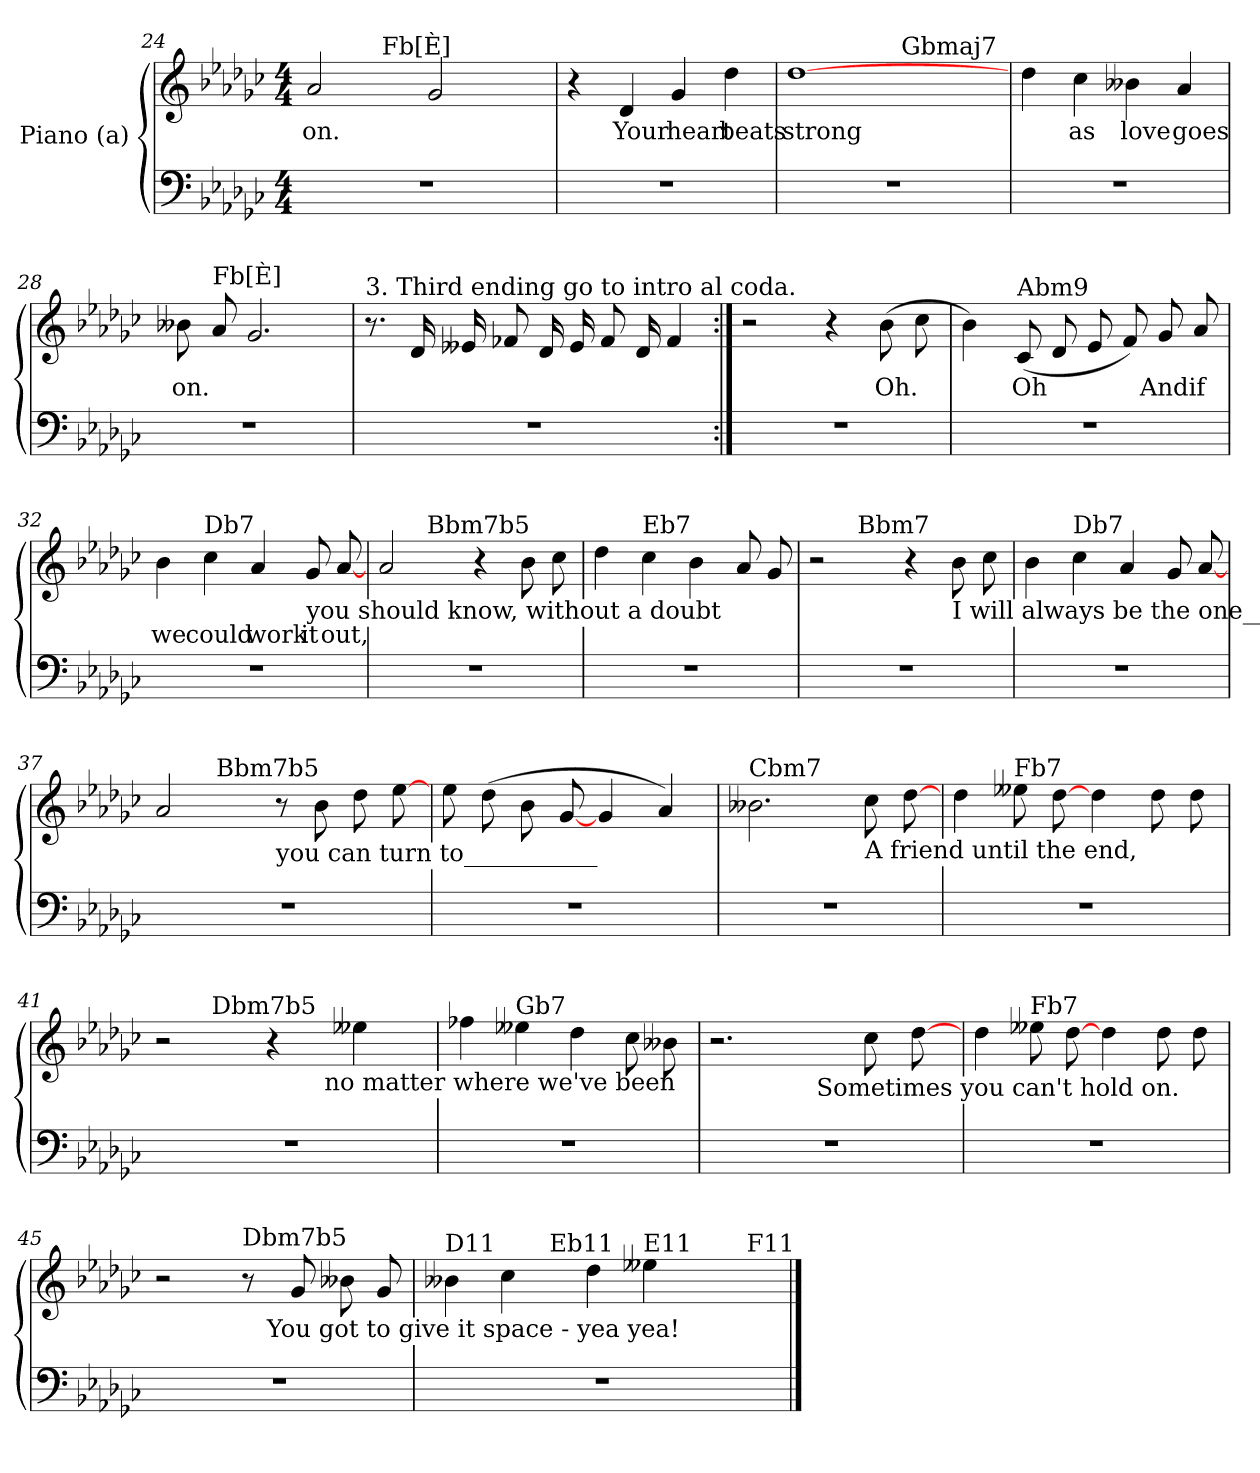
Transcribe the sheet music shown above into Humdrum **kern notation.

**kern	**kern	**text
*part1	*part1	*part1
*staff2	*staff1	*staff1
*I"Piano (a)	*	*
*clefF4	*clefG2	*
*k[b-e-a-d-g-c-]	*k[b-e-a-d-g-c-]	*
*G-:	*G-:	*
*M4/4	*M4/4	*
=24	=24	=24
*	*^	*
1r	2a-	4ryy	-on.
.	.	32ryy	.
.	.	128ryy	.
.	.	512ryy	.
!	!	!LO:TX:a:t=Fb[È]	!
.	.	2ryy	.
.	2g-	.	.
.	.	8ryy	.
.	.	16ryy	.
.	.	64ryy	.
.	.	256.ryy	.
*	*v	*v	*
=25	=25	=25
1r	4r	.
.	4d-	-Your
.	4g-	-heart
.	4dd-	-beats
=26	=26	=26
*	*^	*
1r	[1dd-	4ryy	-strong
.	.	8ryy	.
.	.	32ryy	.
.	.	64ryy	.
.	.	256ryy	.
!	!	!LO:TX:a:t=Gbmaj7	!
.	.	2ryy	.
.	.	16ryy	.
.	.	128.ryy	.
*	*v	*v	*
=27	=27	=27
1r	4dd-	.
.	4cc-	-as
.	4b--	-love
.	4a-	-goes
=28	=28	=28
1r	8b--L	-on.
!	!LO:TX:a:t=Fb[È]	!
.	8a-	.
.	2.g-	.
=29	=29	=29
!	!LO:TX:a:t=3. Third ending go to intro al coda.	!
1r	8.r	.
.	16d-	.
.	16e--LL	.
.	8f-	.
.	16d-	.
.	16e--LL	.
.	8f-	.
.	16d-	.
.	4f-	.
=30:|!	=30:|!	=30:|!
1r	2r	.
.	4r	.
.	(8b-L	-Oh.
.	8cc-	.
=31	=31	=31
1r	4b-)	.
!	!LO:TX:a:t=Abm9	!
.	(8c-L	-Oh
.	8d-	.
.	8e-L	.
.	8f)	.
.	8g-	-And
.	8a-	-if
=32	=32	=32
1r	4b-	-we
!	!LO:TX:a:t=Db7	!
.	4cc-	-could
.	4a-	-work
!	!LO:TX:b:t=you should know, without a doubt	!
.	8g-L	-it
.	[8a-	-out,
=33	=33	=33
*	*^	*
1r	2a-	4ryy	.
!	!	!LO:TX:a:t=Bbm7b5	!
.	.	2.ryy	.
.	4r	.	.
.	8b-L	.	.
.	8cc-	.	.
*	*v	*v	*
=34	=34	=34
1r	4dd-	.
!	!LO:TX:a:t=Eb7	!
.	4cc-	.
.	4b-	.
.	8a-L	.
.	8g-	.
=35	=35	=35
*	*^	*
1r	2r	4ryy	.
!	!	!LO:TX:a:t=Bbm7	!
.	.	2.ryy	.
.	4r	.	.
!	!LO:TX:b:t=I will always be the one____	!	!
.	8b-L	.	.
.	8cc-	.	.
*	*v	*v	*
=36	=36	=36
1r	4b-	.
!	!LO:TX:a:t=Db7	!
.	4cc-	.
.	4a-	.
.	8g-L	.
.	[8a-	.
=37	=37	=37
*	*^	*
1r	2a-	4ryy	.
!	!	!LO:TX:a:t=Bbm7b5	!
.	.	2.ryy	.
!	!LO:TX:b:t=you can turn to___________	!	!
.	8r	.	.
.	8b-	.	.
.	8dd-L	.	.
.	[8ee-	.	.
=38	=38	=38	=38
!	!LO:TX:a:t=Eb7	!	!
*	*v	*v	*
1r	8ee-L	.
.	(8dd-	.
.	8b-	.
.	[8g-	.
.	4g-	.
.	4a-)	.
=39	=39	=39
!	!LO:TX:a:t=Cbm7	!
1r	2.b--	.
!	!LO:TX:b:t=A friend until the end,	!
.	8cc-	.
.	[8dd-	.
=40	=40	=40
1r	4dd-	.
!	!LO:TX:a:t=Fb7	!
.	8ee--L	.
.	[8dd-	.
.	4dd-	.
.	8dd-L	.
.	8dd-	.
=41	=41	=41
*	*^	*
*	*	*^	*
1r	2r	4ryy	2ryy	.
!	!	!LO:TX:a:t=Dbm7b5	!	!
.	.	2.ryy	.	.
.	4r	.	8ryy	.
.	.	.	32ryy	.
.	.	.	256..ryy	.
!	!	!	!LO:TX:b:t=no matter where we've been	!
.	.	.	4ryy	.
.	4ee--	.	.	.
.	.	.	16ryy	.
.	.	.	64ryy	.
.	.	.	128ryy	.
.	.	.	1024ryy	.
*	*v	*v	*v	*
=42	=42	=42
1r	4ff-	.
!	!LO:TX:a:t=Gb7	!
.	4ee--	.
.	4dd-	.
.	8cc-L	.
.	8b--	.
=43	=43	=43
!	!LO:TX:a:t=Cbm7	!
*	*^	*
1r	2.r	2ryy	.
.	.	32..ryy	.
!	!	!LO:TX:b:t=Sometimes you can't hold on.	!
.	.	4ryy	.
.	8cc-	.	.
.	.	8ryy	.
.	[8dd-	.	.
.	.	16ryy	.
.	.	128ryy	.
*	*v	*v	*
=44	=44	=44
1r	4dd-	.
!	!LO:TX:a:t=Fb7	!
.	8ee--L	.
.	[8dd-	.
.	4dd-	.
.	8dd-L	.
.	8dd-	.
=45	=45	=45
*	*^	*
1r	2r	2ryy	.
!	!LO:TX:a:t=Dbm7b5	!	!
.	8r	16ryy	.
!	!	!LO:TX:b:t=You got to give it space - yea yea!	!
.	.	4..ryy	.
.	8g-	.	.
.	8b--L	.	.
.	8g-	.	.
=46	=46	=46	=46
!	!LO:TX:a:t=D11	!	!
*	*	*^	*
1r	4b--	4ryy	2ryy	.
.	4cc-	16ryy	.	.
.	.	32...ryy	.	.
!	!	!LO:TX:a:t=Eb11	!	!
.	.	2ryy	.	.
.	4dd-	.	4ryy	.
!	!LO:TX:a:t=E11	!	!	!
.	4ee--	.	8ryy	.
.	.	8ryy	.	.
.	.	.	16ryy	.
.	.	.	32ryy	.
.	.	.	64ryy	.
.	.	.	128...ryy	.
.	.	256ryy	.	.
!	!	!	!LO:TX:a:t=F11	!
.	.	.	1024ryy	.
*	*v	*v	*v	*
==	==	==
*-	*-	*-
